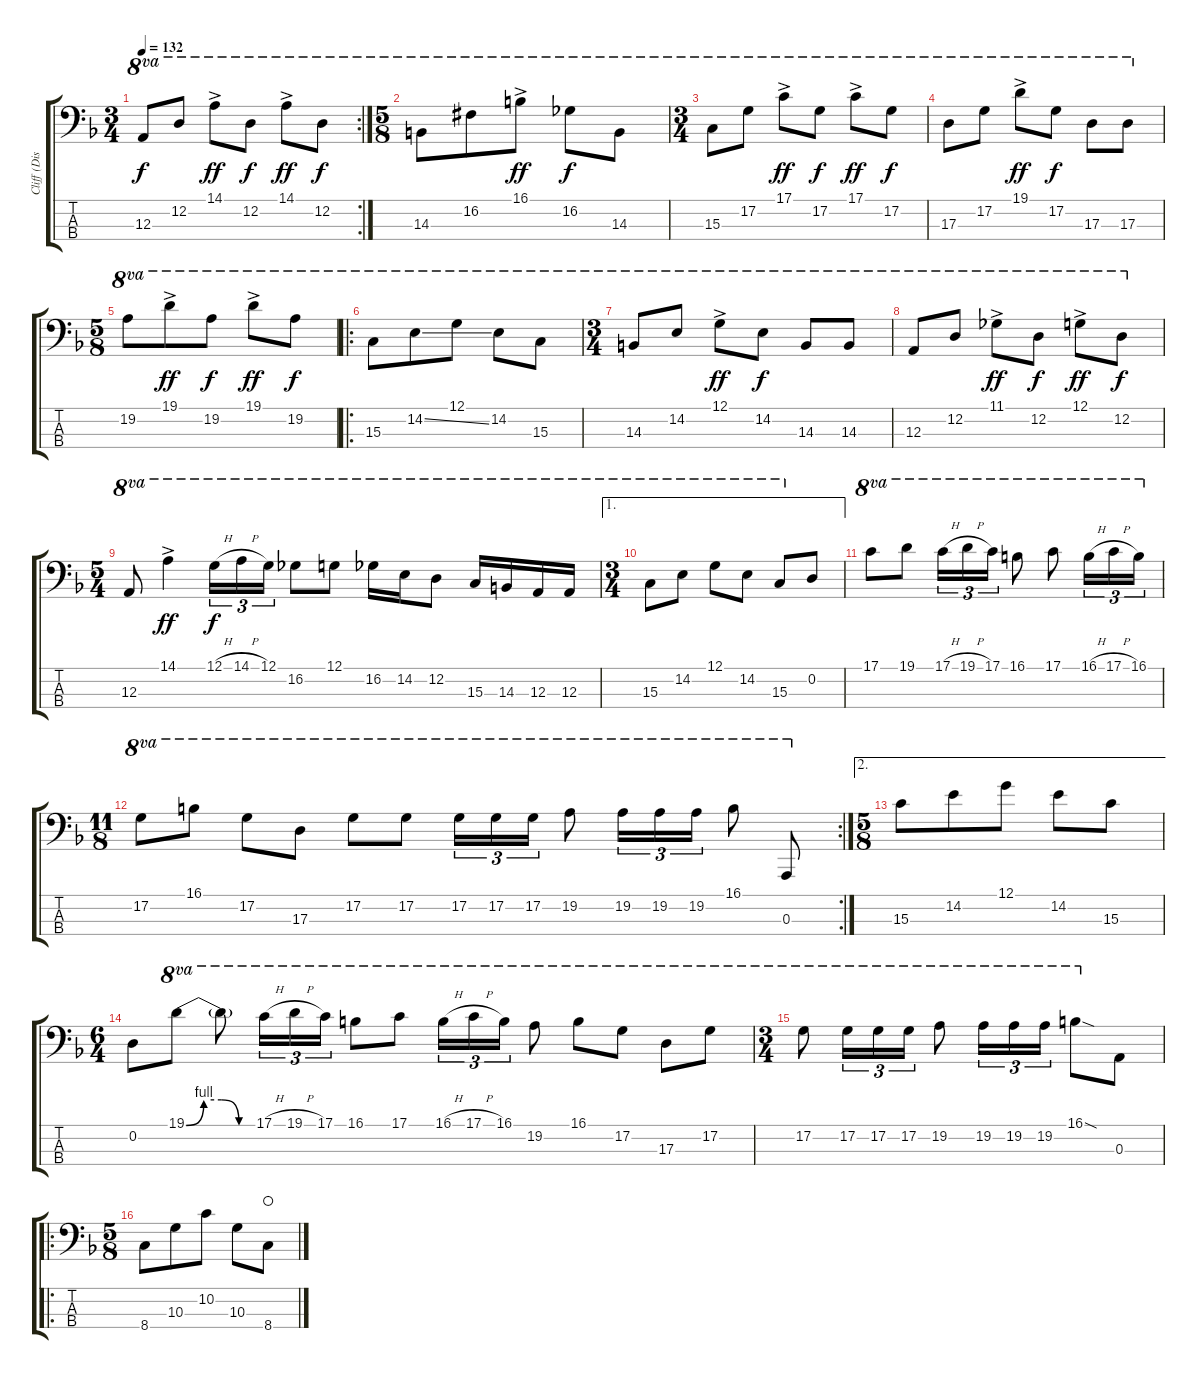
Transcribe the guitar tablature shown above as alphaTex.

\track ("Cliff (Distortion Bass)" "Cliff (Dis") {instrument overdrivenguitar}
\staff {score tabs}
\tuning (G2 D2 A1 E1) {hide}
\rc 2
\ts (3 4)
\tempo 132
\clef f4
\ks f
12.3.8{ot 8va dy f} 12.2.8{ot 8va} 14.1{ac}.8{ot 8va dy ff} 12.2.8{ot 8va dy f} 14.1{ac}.8{ot 8va dy ff} 12.2.8{ot 8va dy f} |
\ts (5 8)
14.3.8{ot 8va} 16.2{acc #}.8{ot 8va} 16.1{ac}.8{ot 8va dy ff} 16.2.8{ot 8va dy f} 14.3.8{ot 8va} |
\ts (3 4)
15.3.8{ot 8va} 17.2.8{ot 8va} 17.1{ac}.8{ot 8va dy ff} 17.2.8{ot 8va dy f} 17.1{ac}.8{ot 8va dy ff} 17.2.8{ot 8va dy f} |
17.3.8{ot 8va} 17.2.8{ot 8va} 19.1{ac}.8{ot 8va dy ff} 17.2.8{ot 8va dy f} 17.3.8{ot 8va} 17.3.8{ot 8va} |
\ts (5 8)
19.2.8{ot 8va} 19.1{ac}.8{ot 8va dy ff} 19.2.8{ot 8va dy f} 19.1{ac}.8{ot 8va dy ff} 19.2.8{ot 8va dy f} |
\ro
15.3.8{ot 8va} 14.2{ss}.8{ot 8va} 12.1.8{ot 8va} 14.2.8{ot 8va} 15.3.8{ot 8va} |
\ts (3 4)
14.3.8{ot 8va} 14.2.8{ot 8va} 12.1{ac}.8{ot 8va dy ff} 14.2.8{ot 8va dy f} 14.3.8{ot 8va} 14.3.8{ot 8va} |
12.3.8{ot 8va} 12.2.8{ot 8va} 11.1{ac}.8{ot 8va dy ff} 12.2.8{ot 8va dy f} 12.1{ac}.8{ot 8va dy ff} 12.2.8{ot 8va dy f} |
\ts (5 4)
12.3.8{ot 8va} 14.1{ac}.4{ot 8va dy ff} 12.1{h}.16{tu (3 2) ot 8va dy f} 14.1{h}.16{tu (3 2) ot 8va} 12.1.16{tu (3 2) ot 8va} 16.2.8{ot 8va} 12.1.8{ot 8va} 16.2.16{ot 8va} 14.2.16{ot 8va} 12.2.8{ot 8va} 15.3.16{ot 8va} 14.3.16{ot 8va} 12.3.16{ot 8va} 12.3.16{ot 8va} |
\ae 1
\ts (3 4)
15.3.8{ot 8va} 14.2.8{ot 8va} 12.1.8{ot 8va} 14.2.8{ot 8va} 15.3.8{ot 8va} 0.2.8 |
17.1.8{ot 8va} 19.1.8{ot 8va} 17.1{h}.16{tu (3 2) ot 8va} 19.1{h}.16{tu (3 2) ot 8va} 17.1.16{tu (3 2) ot 8va} 16.1.8{ot 8va} 17.1.8{ot 8va} 16.1{h}.16{tu (3 2) ot 8va} 17.1{h}.16{tu (3 2) ot 8va} 16.1.16{tu (3 2) ot 8va} |
\rc 2
\ts (11 8)
17.2.8{ot 8va} 16.1.8{ot 8va} 17.2.8{ot 8va} 17.3.8{ot 8va} 17.2.8{ot 8va} 17.2.8{ot 8va} 17.2.16{tu (3 2) ot 8va} 17.2.16{tu (3 2) ot 8va} 17.2.16{tu (3 2) ot 8va} 19.2.8{ot 8va} 19.2.16{tu (3 2) ot 8va} 19.2.16{tu (3 2) ot 8va} 19.2.16{tu (3 2) ot 8va} 16.1.8{ot 8va} 0.3.8{ot 8va} |
\ae 2
\ts (5 8)
15.3.8 14.2.8 12.1.8 14.2.8 15.3.8 |
\ts (6 4)
0.2.8 19.1{be (custom 0 0 15 4 30 4 45 0 60 0)}.8{ot 8va} 19.1{t}.8{ot 8va} 17.1{h}.16{tu (3 2) ot 8va} 19.1{h}.16{tu (3 2) ot 8va} 17.1.16{tu (3 2) ot 8va} 16.1.8{ot 8va} 17.1.8{ot 8va} 16.1{h}.16{tu (3 2) ot 8va} 17.1{h}.16{tu (3 2) ot 8va} 16.1.16{tu (3 2) ot 8va} 19.2.8{ot 8va} 16.1.8{ot 8va} 17.2.8{ot 8va} 17.3.8{ot 8va} 17.2.8{ot 8va} |
\ts (3 4)
17.2.8{ot 8va} 17.2.16{tu (3 2) ot 8va} 17.2.16{tu (3 2) ot 8va} 17.2.16{tu (3 2) ot 8va} 19.2.8{ot 8va} 19.2.16{tu (3 2) ot 8va} 19.2.16{tu (3 2) ot 8va} 19.2.16{tu (3 2) ot 8va} 16.1{sod}.8{ot 8va} 0.3.8 |
\ro
\ts (5 8)
8.4.8 10.3.8 10.2.8 10.3.8 8.4.8{waho}
